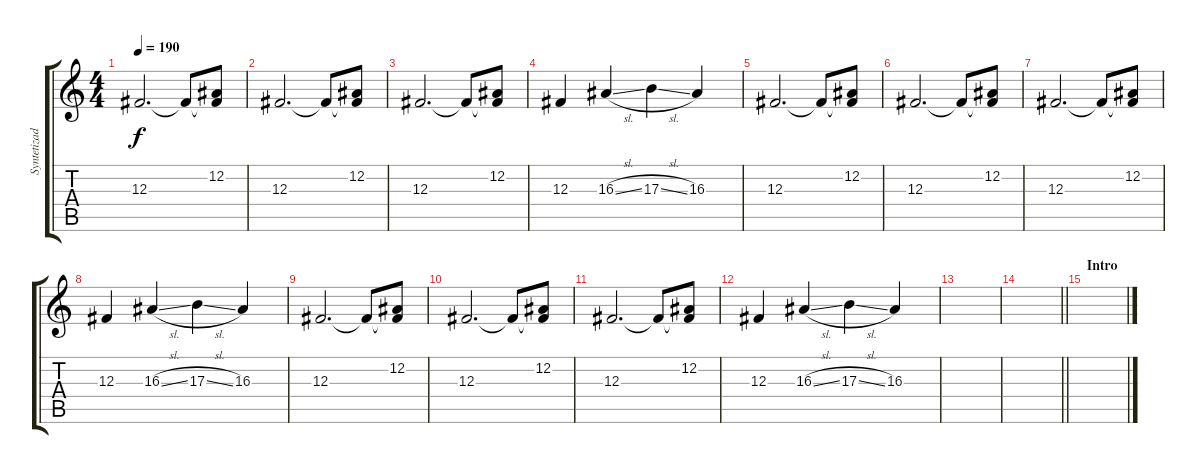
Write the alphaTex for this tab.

\track ("Syntetizador" "Syntetizad") {instrument synthstrings1}
\staff {score tabs}
\tuning (Eb4 Bb3 Gb3 Db3 Ab2 Eb2) {hide}
\ts (4 4)
\tempo 190
\clef g2
\ks c
12.3.2{d dy f} 12.3{t}.8 (12.2 12.3{t}).8 |
12.3.2{d} 12.3{t}.8 (12.2 12.3{t}).8 |
12.3.2{d} 12.3{t}.8 (12.2 12.3{t}).8 |
12.3.4 16.3{sl}.4 17.3{sl}.4 16.3.4 |
12.3.2{d} 12.3{t}.8 (12.2 12.3{t}).8 |
12.3.2{d} 12.3{t}.8 (12.2 12.3{t}).8 |
12.3.2{d} 12.3{t}.8 (12.2 12.3{t}).8 |
12.3.4 16.3{sl}.4 17.3{sl}.4 16.3.4 |
12.3.2{d} 12.3{t}.8 (12.2 12.3{t}).8 |
12.3.2{d} 12.3{t}.8 (12.2 12.3{t}).8 |
12.3.2{d} 12.3{t}.8 (12.2 12.3{t}).8 |
12.3.4 16.3{sl}.4 17.3{sl}.4 16.3.4 |
|
\barLineRight lightlight
|
\section ("" "Intro")
